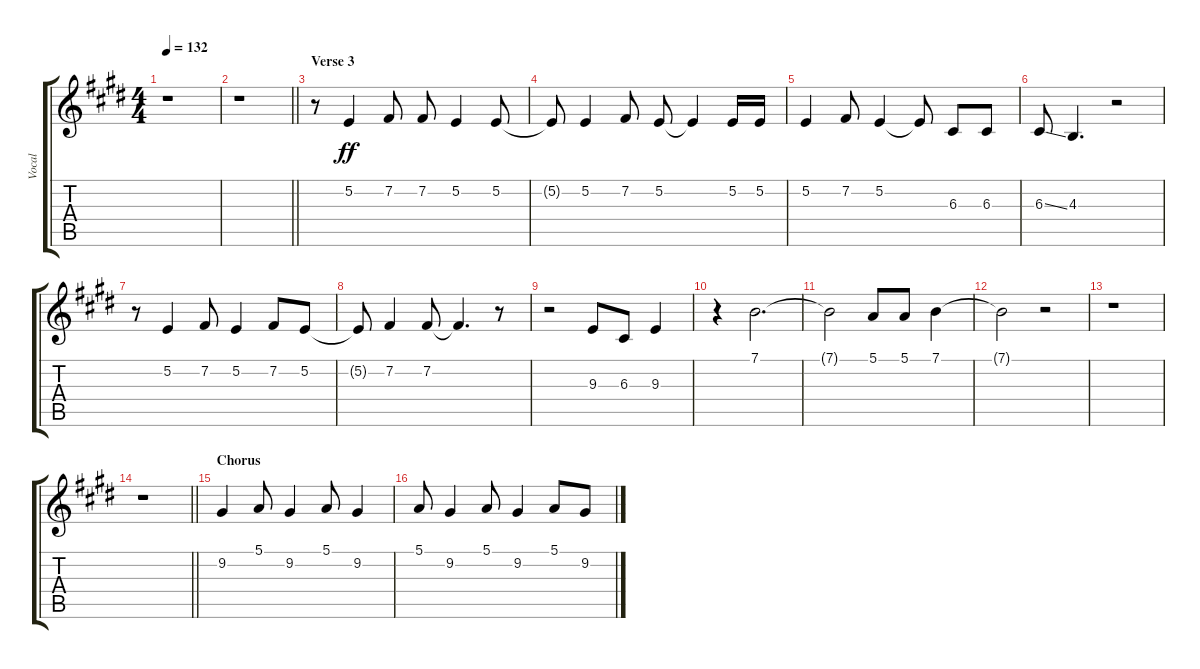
\track ("Vocal" "Vocal") {instrument synthvoice}
\staff {score tabs}
\tuning (E4 B3 G3 D3 A2 E2) {hide}
\ts (4 4)
\tempo 132
\clef g2
\ks e
r.1{dy ff} |
\barLineRight lightlight
r.1 |
\section ("" "Verse 3")
r.8 5.2.4 7.2.8 7.2.8 5.2.4 5.2.8 |
5.2{t}.8 5.2.4 7.2.8 5.2.8 5.2{t}.4 5.2.16 5.2.16 |
5.2.4 7.2.8 5.2.4 5.2{t}.8 6.3.8 6.3.8 |
6.3{ss}.8 4.3.4{d} r.2 |
r.8 5.2.4 7.2.8 5.2.4 7.2.8 5.2.8 |
5.2{t}.8 7.2.4 7.2.8 7.2{t}.4{d} r.8 |
r.2 9.3.8 6.3.8 9.3.4 |
r.4 7.1.2{d} |
7.1{t}.2 5.1.8 5.1.8 7.1.4 |
7.1{t}.2 r.2 |
r.1 |
\barLineRight lightlight
r.1 |
\section ("" "Chorus")
9.2.4 5.1.8 9.2.4 5.1.8 9.2.4 |
5.1.8 9.2.4 5.1.8 9.2.4 5.1.8 9.2.8
